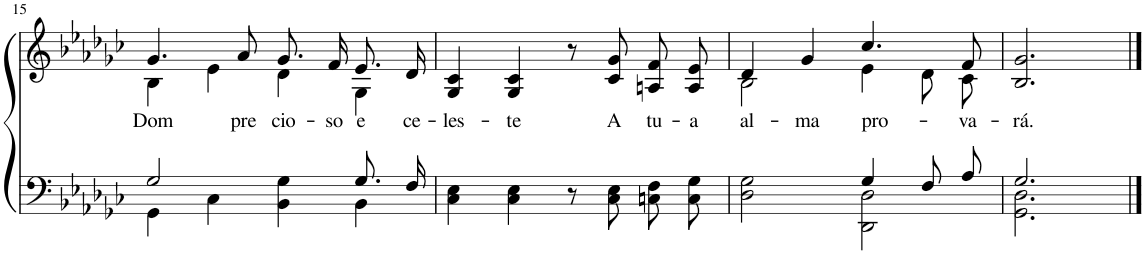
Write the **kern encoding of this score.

**kern	**kern	**text
*part2	*part1	*part1
*staff2	*staff1	*staff1
*I"Parte III e IV	*I"Parte I e II	*
!!LO:PB:g=z
*clefF4	*clefG2	*
*Trd-1c-2	*Trd-1c-2	*
*k[b-e-a-d-g-c-]	*k[b-e-a-d-g-c-]	*
*M4/4	*M4/4	*
=15	=15	=15
*^	*^	*
!	!	!	!	!LO:LY:b
2G-/	4GG-\	4.g-/	4B-\	Dom
.	4C-\	.	4e-\	.
!	!	!	!	!LO:LY:b
.	.	8a-/	.	pre-
!	!	!	!	!LO:LY:b
4ryy	4BB-\ 4G-\	8.g-/L	4d-\	-cio-
!	!	!	!	!LO:LY:b
.	.	16f/Jk	.	-so
!	!	!	!	!LO:LY:b
8.G-/L	4BB-\	8.e-/L	4G-\	e
!	!	!	!	!LO:LY:b
16F/Jk	.	16d-/Jk	.	ce-
*v	*v	*	*	*
*	*v	*v	*
=16	=16	=16
!	!	!LO:LY:b
4C-\ 4E-\	4G-/ 4c-/	-les-
!	!	!LO:LY:b
4C-\ 4E-\	4G-/ 4c-/	-te
8r	8r	.
!	!	!LO:LY:b
8C-\ 8E-\	8c-/ 8g-/	A
!	!	!LO:LY:b
8Cn\ 8F\L	8An/ 8f/L	tu-
!	!	!LO:LY:b
8C\ 8G-\J	8A/ 8e-/J	-a
=17	=17	=17
*^	*^	*
!	!	!	!	!LO:LY:b
2ryy	2D-\ 2G-\	4d-/	2B-\	al-
!	!	!	!	!LO:LY:b
.	.	4g-/	.	-ma
!	!	!	!	!LO:LY:b
4G-/	2DD-\ 2D-\	4.cc-/	4e-\	pro-
8F/L	.	.	8d-\L	.
!	!	!	!	!LO:LY:b
8A-/J	.	8f/	8c-\J	-va-
=18	=18	=18	=18	=18
!	!	!	!	!LO:LY:b
*	*	*v	*v	*
2.G-/	2.GG-\ 2.D-\	2.B-/ 2.g-/	-rá.
*v	*v	*	*
==	==	==
*-	*-	*-
